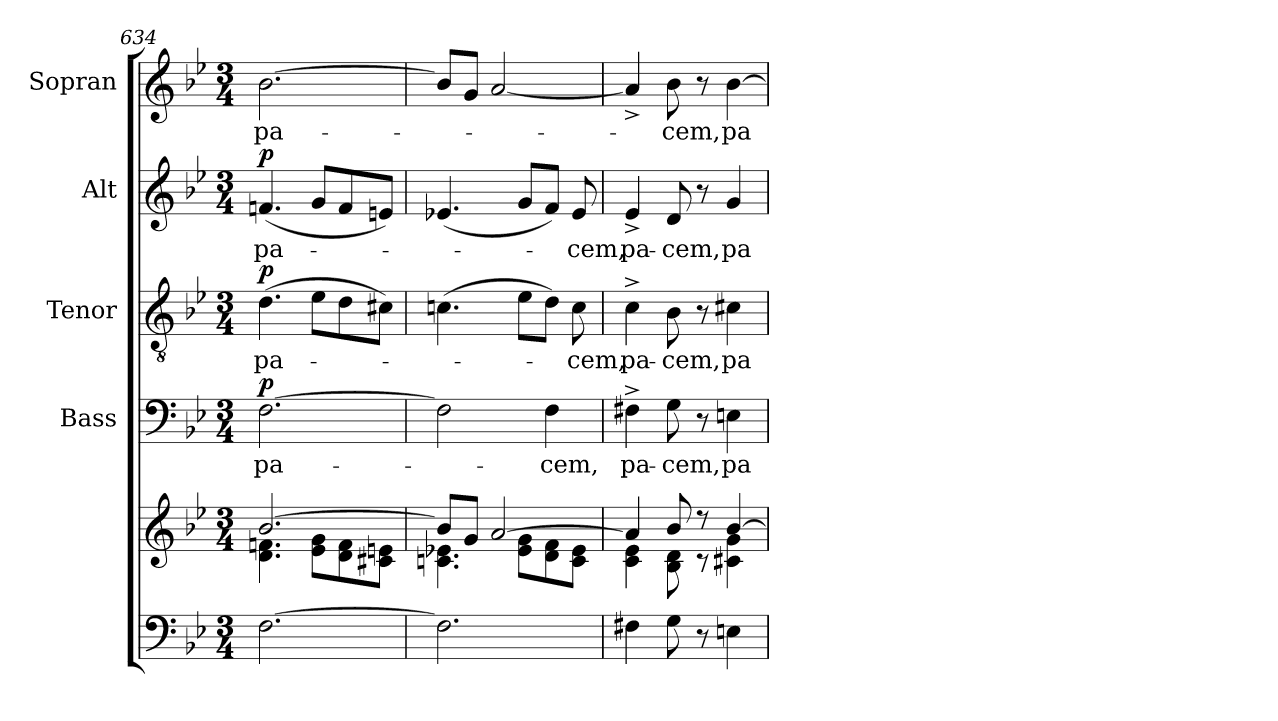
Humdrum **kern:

**kern	**kern	**kern	**text	**dynam	**kern	**text	**dynam	**kern	**text	**dynam	**kern	**text
*part5	*part5	*part4	*part4	*part4	*part3	*part3	*part3	*part2	*part2	*part2	*part1	*part1
*staff6	*staff5	*staff4	*staff4	*staff4	*staff3	*staff3	*staff3	*staff2	*staff2	*staff2	*staff1	*staff1
*	*	*I"Bass	*	*	*I"Tenor	*	*	*I"Alt	*	*	*I"Sopran	*
*	*	*I'B.	*	*	*I'T.	*	*	*I'A.	*	*	*I'S.	*
*clefF4	*clefG2	*clefF4	*	*	*clefGv2	*	*	*clefG2	*	*	*clefG2	*
*k[b-e-]	*k[b-e-]	*k[b-e-]	*	*	*k[b-e-]	*	*	*k[b-e-]	*	*	*k[b-e-]	*
*B-:	*B-:	*B-:	*	*	*B-:	*	*	*B-:	*	*	*B-:	*
*M3/4	*M3/4	*M3/4	*	*	*M3/4	*	*	*M3/4	*	*	*M3/4	*
=634	=634	=634	=634	=634	=634	=634	=634	=634	=634	=634	=634	=634
*	*^	*	*	*	*	*	*	*	*	*	*	*
!	!	!	!	!LO:LY:b	!LO:DY:a	!	!LO:LY:b	!LO:DY:a	!	!LO:LY:b	!LO:DY:a	!	!LO:LY:b
[2.F\	[>2.b-/	4.d\ 4.fn\	[2.F\	pa-	p	(>4.d\	pa-	p	(<4.fn/	pa-	p	[2.b-\	pa-
.	.	8e-\ 8g\L	.	.	.	8e-\L	.	.	8g/L	.	.	.	.
.	.	8d\ 8f\	.	.	.	8d\	.	.	8f/	.	.	.	.
.	.	8c#X\ 8en\J	.	.	.	8c#X\J)	.	.	8en/J)	.	.	.	.
=635	=635	=635	=635	=635	=635	=635	=635	=635	=635	=635	=635	=635	=635
2.F\]	8b-/L]	4.cn\ 4.e-X\	2F\]	.	.	(>4.cn\	.	.	(<4.e-X/	.	.	8b-/L]	.
.	8g/J	.	.	.	.	.	.	.	.	.	.	8g/J	.
.	[>2a/	.	.	.	.	.	.	.	.	.	.	[2a/	.
.	.	8e-\ 8g\L	.	.	.	8e-\L	.	.	8g/L	.	.	.	.
!	!	!	!	!LO:LY:b	!	!	!	!	!	!	!	!	!
.	.	8d\ 8f\	4F\	-cem,	.	8d\J)	.	.	8f/J)	.	.	.	.
!	!	!	!	!	!	!	!LO:LY:b	!	!	!LO:LY:b	!	!	!
.	.	8c\ 8e-\J	.	.	.	8c\	-cem,	.	8e-/	-cem,	.	.	.
=636	=636	=636	=636	=636	=636	=636	=636	=636	=636	=636	=636	=636	=636
!	!	!	!	!LO:LY:b	!	!	!LO:LY:b	!	!	!LO:LY:b	!	!	!
4F#X\	4a/]	4c\ 4e-\	4F#X^>\	pa-	.	4c^>\	pa-	.	4e-^</	pa-	.	4a^</]	.
!	!	!	!	!LO:LY:b	!	!	!LO:LY:b	!	!	!LO:LY:b	!	!	!LO:LY:b
8G\	8b-/	8B-\ 8d\	8G\	-cem,	.	8B-\	-cem,	.	8d/	-cem,	.	8b-\	-cem,
8r	8r	8r	8r	.	.	8r	.	.	8r	.	.	8r	.
!	!	!	!	!LO:LY:b	!	!	!LO:LY:b	!	!	!LO:LY:b	!	!	!LO:LY:b
4En\	[>4b-/	4c#X\ 4g\	4En\	pa-	.	4c#X\	pa-	.	4g/	pa-	.	[4b-\	pa-
*	*v	*v	*	*	*	*	*	*	*	*	*	*	*
=	=	=	=	=	=	=	=	=	=	=	=	=
*-	*-	*-	*-	*-	*-	*-	*-	*-	*-	*-	*-	*-
